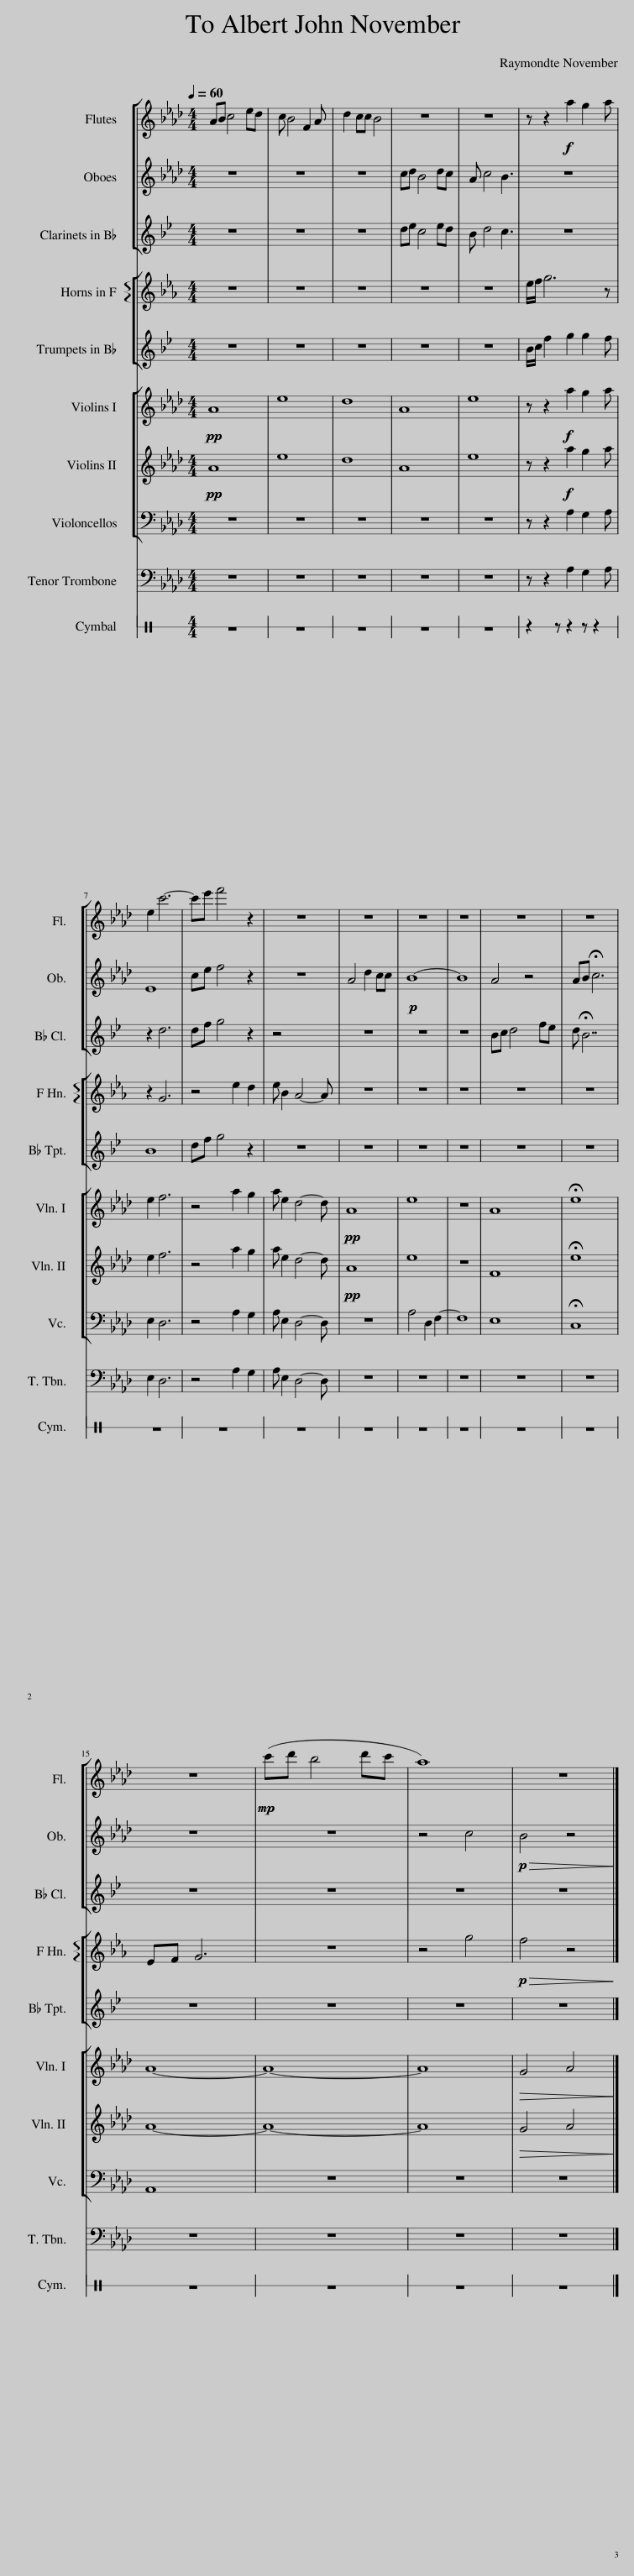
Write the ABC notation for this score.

X:1
%%score [ 1 2 3 ] [ 4 5 ] [ 6 7 8 ] 9
L:1/8
Q:1/4=60
M:4/4
I:linebreak $
K:Ab
V:1 treble
V:2 treble
V:3 treble transpose=-2
V:4 treble transpose=-7
V:5 treble transpose=-2
V:6 treble
V:7 treble
V:8 bass
V:9 bass
V:1
 AB c4 ed | c B4 F2 A | d2 cc B4 | z8 | z8 | %5
 z z2!f! a2 g2 a |$ e2 c'6- | c'e' f'4 z2 | z8 | z8 | %10
 z8 | z8 | z8 | z8 |$ z8 | %15
!mp! (c'd' b4 d'c' | a8) | z8 |] %18
V:2
 z8 | z8 | z8 | cd B4 dc | A c4 B3 | %5
 z8 |$ E8 | ce f4 z2 | z8 | A4 d2 cc | %10
!p! B8- | B8 | A4 z4 | AB !fermata!c6 |$ z8 | %15
 z8 | z4 c4 |!p!!>(! B4 z4!>)! |] %18
V:3
[K:Bb] z8 | z8 | z8 | de c4 ed | B d4 c3 | %5
 z8 |$ z2 d6 | df g4 z2 | z4 x4 | z8 | %10
 z8 | z8 | Bc d4 fe | d !fermata!B7 |$ z8 | %15
 z8 | z8 | z8 |] %18
V:4
[K:Eb] z8 | z8 | z8 | z8 | z8 | %5
 e/f/ g6 z |$ z2 G6 | z4 e2 d2 | e B2 A4- A | z8 | %10
 z8 | z8 | z8 | z8 |$ EF G6 | %15
 z8 | z4 g4 |!p!!>(! f4 z4!>)! |] %18
V:5
[K:Bb] z8 | z8 | z8 | z8 | z8 | %5
 B/c/ f2 g2 g2 f |$ B8 | df g4 z2 | z8 | z8 | %10
 z8 | z8 | z8 | z8 |$ z8 | %15
 z8 | z8 | z8 |] %18
V:6
!pp! A8 | e8 | d8 | A8 | e8 | %5
 z z2!f! a2 g2 a |$ e2 f6 | z4 a2 g2 | a e2 d4- d |!pp! A8 | %10
 e8 | z8 | A8 | !fermata!e8 |$ A8- | %15
 A8- | A8 |!>(! G4 A4!>)! |] %18
V:7
!pp! A8 | e8 | d8 | A8 | e8 | %5
 z z2!f! a2 g2 a |$ e2 f6 | z4 a2 g2 | a e2 d4- d |!pp! A8 | %10
 e8 | z8 | F8 | !fermata!e8 |$ A8- | %15
 A8- | A8 |!>(! G4 A4!>)! |] %18
V:8
 z8 | z8 | z8 | z8 | z8 | %5
 z z2 A,2 G,2 A, |$ E,2 D,6 | z4 A,2 G,2 | A, E,2 D,4- D, | z8 | %10
 A,4 D,2 F,2- | F,8 | E,8 | !fermata!C,8 |$ A,,8 | %15
 z8 | z8 | z8 |] %18
V:9
 z8 | z8 | z8 | z8 | z8 | %5
 z z2 A,2 G,2 A, |$ E,2 D,6 | z4 A,2 G,2 | A, E,2 D,4- D, | z8 | %10
 z8 | z8 | z8 | z8 |$ z8 | %15
 z8 | z8 | z8 |] %18
